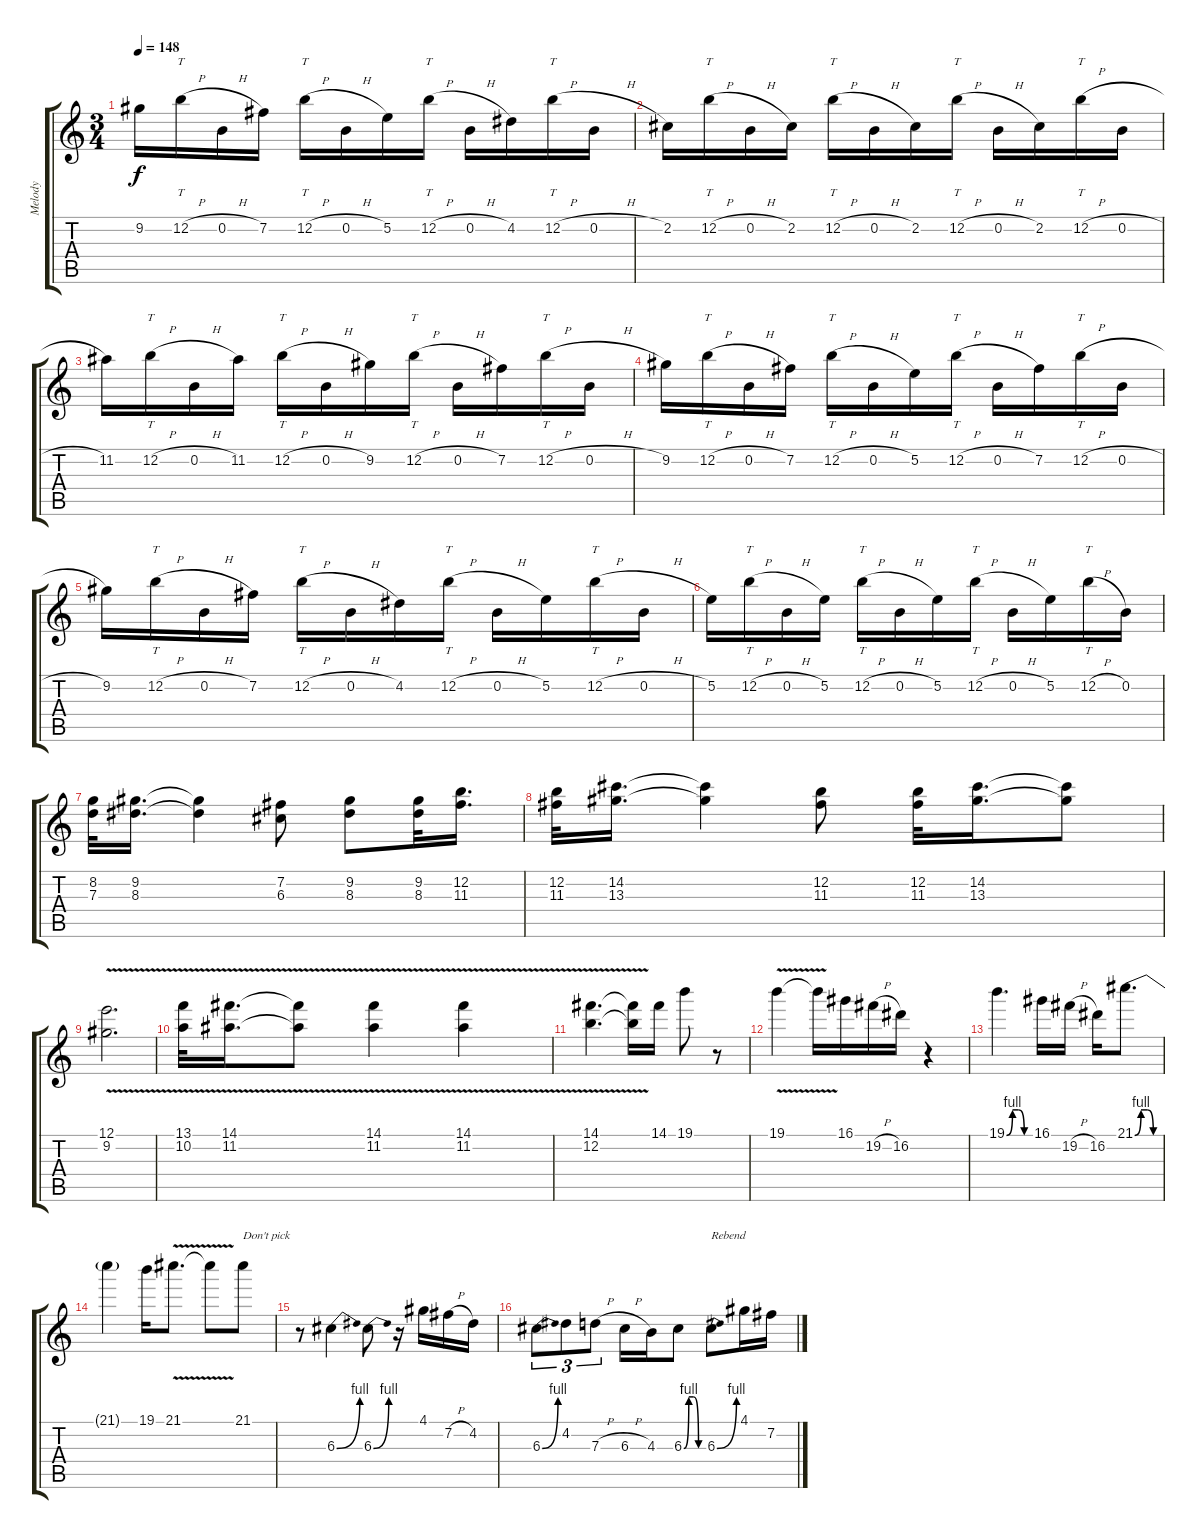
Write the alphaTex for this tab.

\track ("Melody" "Melody") {instrument overdrivenguitar}
\staff {score tabs}
\tuning (E4 B3 G3 D3 A2 E2) {hide}
\ts (3 4)
\tempo 148
\clef g2
\ks c
9.2.16{dy f} 12.2{h}.16{tt} 0.2{h}.16 7.2.16 12.2{h}.16{tt} 0.2{h}.16 5.2.16 12.2{h}.16{tt} 0.2{h}.16 4.2.16 12.2{h}.16{tt} 0.2{h}.16 |
2.2.16 12.2{h}.16{tt} 0.2{h}.16 2.2.16 12.2{h}.16{tt} 0.2{h}.16 2.2.16 12.2{h}.16{tt} 0.2{h}.16 2.2.16 12.2{h}.16{tt} 0.2{h}.16 |
11.2.16 12.2{h}.16{tt} 0.2{h}.16 11.2.16 12.2{h}.16{tt} 0.2{h}.16 9.2.16 12.2{h}.16{tt} 0.2{h}.16 7.2.16 12.2{h}.16{tt} 0.2{h}.16 |
9.2.16 12.2{h}.16{tt} 0.2{h}.16 7.2.16 12.2{h}.16{tt} 0.2{h}.16 5.2.16 12.2{h}.16{tt} 0.2{h}.16 7.2.16 12.2{h}.16{tt} 0.2{h}.16 |
9.2.16 12.2{h}.16{tt} 0.2{h}.16 7.2.16 12.2{h}.16{tt} 0.2{h}.16 4.2.16 12.2{h}.16{tt} 0.2{h}.16 5.2.16 12.2{h}.16{tt} 0.2{h}.16 |
5.2.16 12.2{h}.16{tt} 0.2{h}.16 5.2.16 12.2{h}.16{tt} 0.2{h}.16 5.2.16 12.2{h}.16{tt} 0.2{h}.16 5.2.16 12.2{h}.16{tt} 0.2.16 |
(8.2 7.3).32 (9.2 8.3).16{d} (9.2{t} 8.3{t}).4 (7.2 6.3).8 (9.2 8.3).8 (9.2 8.3).32 (12.2 11.3).16{d} |
(12.2 11.3).32 (14.2 13.3).16{d} (14.2{t} 13.3{t}).4 (12.2 11.3).8 (12.2 11.3).32 (14.2 13.3).16{d} (14.2{t} 13.3{t}).8 |
(12.1{v} 9.2{v}).2{d} |
(13.1{v} 10.2{v}).32 (14.1{v} 11.2{v}).16{d} (14.1{t} 11.2{t}).8 (14.1{v} 11.2{v}).4 (14.1{v} 11.2{v}).4 |
(14.1{v} 12.2{v}).4{d} (14.1{t} 12.2{t}).16 14.1.16 19.1.8 r.8 |
19.1{v}.4 19.1{t}.16 16.1.16 19.2{h}.16 16.2.16 r.4 |
19.1{be (custom 0 0 15 4 30 4 45 0 60 0)}.4{d} 16.1.16 19.2{h}.16 16.2.16 21.1{be (custom 0 0 15 4 30 4 45 0 60 0)}.8{d} |
21.1{t}.4 19.1.16 21.1{v}.8{d} 21.1{t}.8 21.1.8{txt "Don't pick"} |
r.8 6.3{be (bend 0 0 60 4)}.4 6.3{be (bend 0 0 60 4)}.8 r.16 4.1.16 7.2{h}.16 4.2.16 |
6.3{be (bend 0 0 60 4)}.8{tu (3 2)} 4.2.8{tu (3 2)} 7.3{h}.8{tu (3 2)} 6.3{h}.16 4.3.16 6.3{be (custom 0 0 15 4 30 4 45 0 60 0)}.8 6.3{be (bend 0 0 60 4)}.8{txt "Rebend"} 4.1.16 7.2{h}.16
